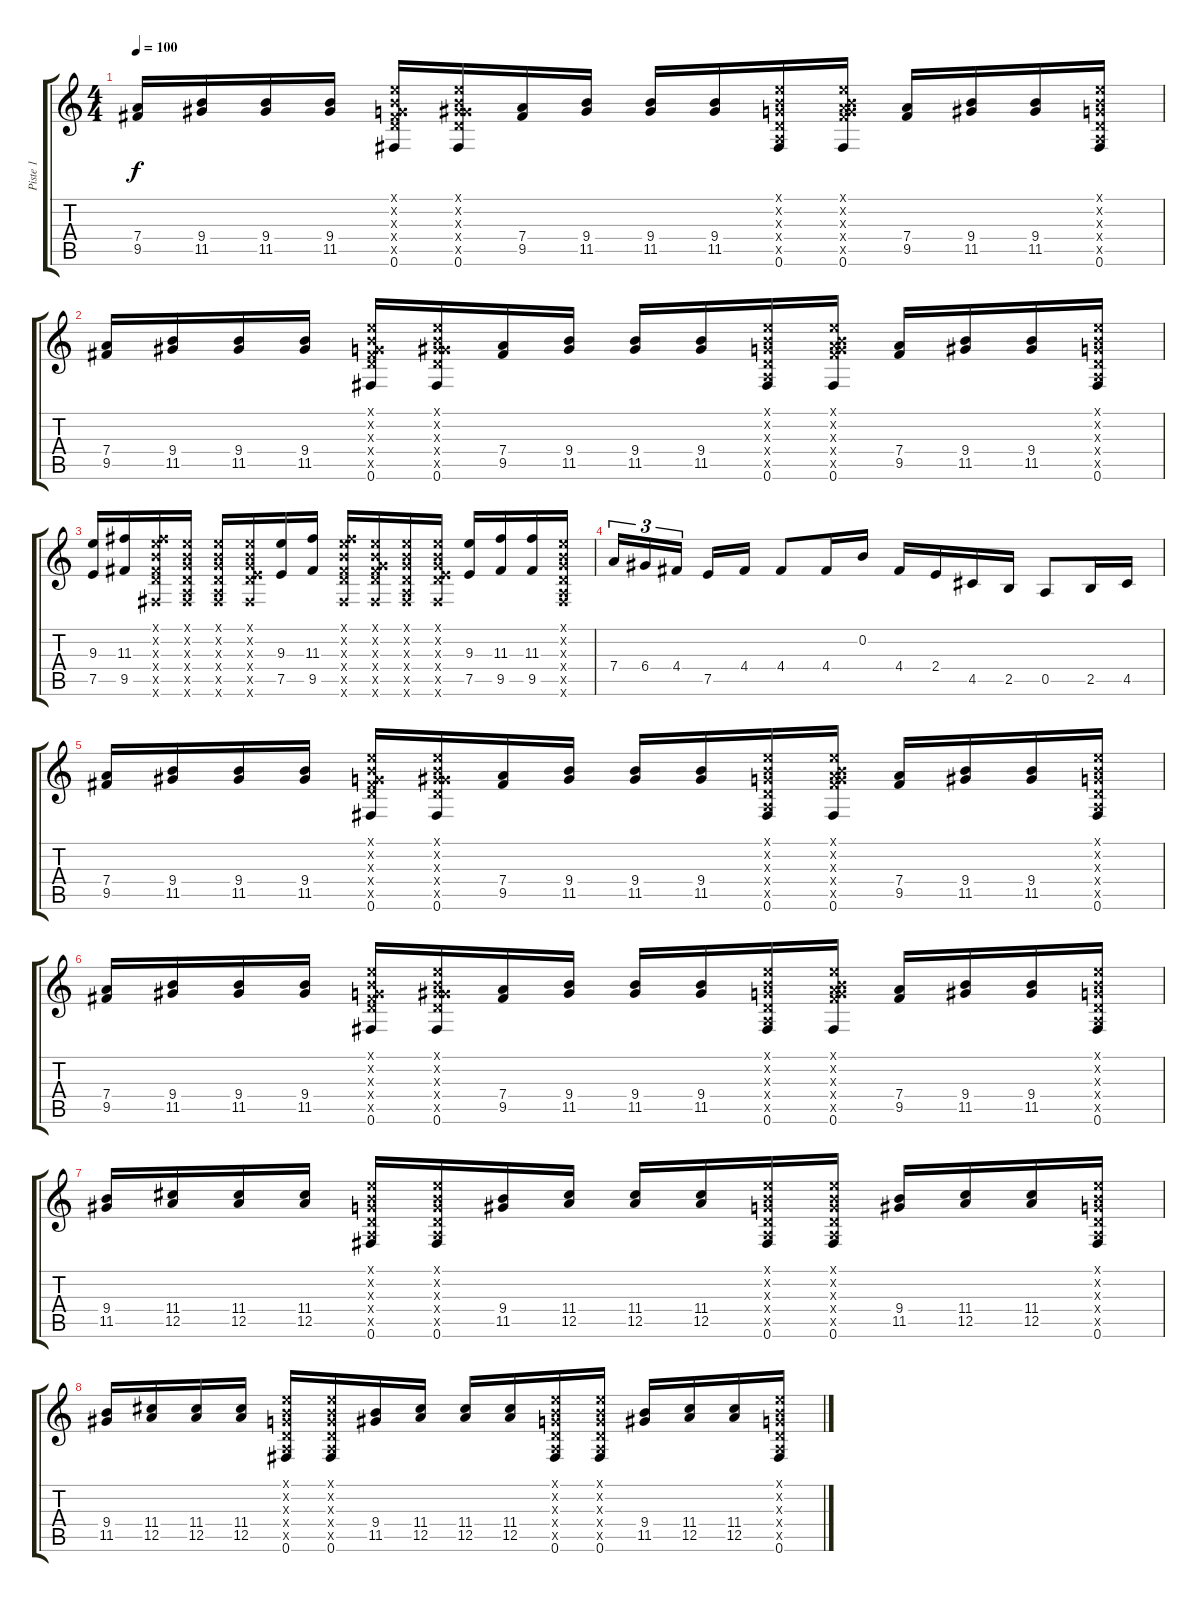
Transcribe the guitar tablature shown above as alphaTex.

\track ("Piste 1" "Piste 1") {instrument acousticguitarsteel}
\staff {score tabs}
\tuning (E4 B3 G3 D3 A2 Gb2) {hide}
\ts (4 4)
\tempo 100
\clef g2
\ks c
(7.4 9.5).16{dy f} (9.4 11.5).16 (9.4 11.5).16 (9.4 11.5).16 (0.1{x} 0.2{x} 0.3{x} 0.4{x} 9.5{x} 0.6).16 (0.1{x} 0.2{x} 0.3{x} 0.4{x} 11.5{x} 0.6).16 (7.4 9.5).16 (9.4 11.5).16 (9.4 11.5).16 (9.4 11.5).16 (0.1{x} 0.2{x} 0.3{x} 0.4{x} 0.5{x} 0.6).16 (0.1{x} 0.2{x} 0.3{x} 7.4{x} 9.5{x} 0.6).16 (7.4 9.5).16 (9.4 11.5).16 (9.4 11.5).16 (0.1{x} 0.2{x} 0.3{x} 0.4{x} 0.5{x} 0.6).16 |
(7.4 9.5).16 (9.4 11.5).16 (9.4 11.5).16 (9.4 11.5).16 (0.1{x} 0.2{x} 0.3{x} 0.4{x} 9.5{x} 0.6).16 (0.1{x} 0.2{x} 0.3{x} 0.4{x} 11.5{x} 0.6).16 (7.4 9.5).16 (9.4 11.5).16 (9.4 11.5).16 (9.4 11.5).16 (0.1{x} 0.2{x} 0.3{x} 0.4{x} 0.5{x} 0.6).16 (0.1{x} 0.2{x} 0.3{x} 7.4{x} 9.5{x} 0.6).16 (7.4 9.5).16 (9.4 11.5).16 (9.4 11.5).16 (0.1{x} 0.2{x} 0.3{x} 0.4{x} 0.5{x} 0.6).16 |
(9.3 7.5).16 (11.3 9.5).16 (0.1{x} 0.2{x} 11.3{x} 0.4{x} 9.5{x} 0.6{x}).16 (0.1{x} 0.2{x} 0.3{x} 0.4{x} 0.5{x} 0.6{x}).16 (0.1{x} 0.2{x} 0.3{x} 0.4{x} 0.5{x} 0.6{x}).16 (0.1{x} 0.2{x} 0.3{x} 0.4{x} 7.5{x} 0.6{x}).16 (9.3 7.5).16 (11.3 9.5).16 (0.1{x} 0.2{x} 11.3{x} 0.4{x} 9.5{x} 0.6{x}).16 (0.1{x} 0.2{x} 0.3{x} 0.4{x} 9.5{x} 0.6{x}).16 (0.1{x} 0.2{x} 0.3{x} 0.4{x} 0.5{x} 0.6{x}).16 (0.1{x} 0.2{x} 0.3{x} 0.4{x} 7.5{x} 0.6{x}).16 (9.3 7.5).16 (11.3 9.5).16 (11.3 9.5).16 (0.1{x} 0.2{x} 0.3{x} 0.4{x} 0.5{x} 0.6{x}).16 |
7.4.16{tu (3 2)} 6.4.16{tu (3 2)} 4.4.16{tu (3 2)} 7.5.16 4.4.16 4.4.8 4.4.16 0.2.16 4.4.16 2.4.16 4.5.16 2.5.16 0.5.8 2.5.16 4.5.16 |
(7.4 9.5).16 (9.4 11.5).16 (9.4 11.5).16 (9.4 11.5).16 (0.1{x} 0.2{x} 0.3{x} 0.4{x} 9.5{x} 0.6).16 (0.1{x} 0.2{x} 0.3{x} 0.4{x} 11.5{x} 0.6).16 (7.4 9.5).16 (9.4 11.5).16 (9.4 11.5).16 (9.4 11.5).16 (0.1{x} 0.2{x} 0.3{x} 0.4{x} 0.5{x} 0.6).16 (0.1{x} 0.2{x} 0.3{x} 7.4{x} 9.5{x} 0.6).16 (7.4 9.5).16 (9.4 11.5).16 (9.4 11.5).16 (0.1{x} 0.2{x} 0.3{x} 0.4{x} 0.5{x} 0.6).16 |
(7.4 9.5).16 (9.4 11.5).16 (9.4 11.5).16 (9.4 11.5).16 (0.1{x} 0.2{x} 0.3{x} 0.4{x} 9.5{x} 0.6).16 (0.1{x} 0.2{x} 0.3{x} 0.4{x} 11.5{x} 0.6).16 (7.4 9.5).16 (9.4 11.5).16 (9.4 11.5).16 (9.4 11.5).16 (0.1{x} 0.2{x} 0.3{x} 0.4{x} 0.5{x} 0.6).16 (0.1{x} 0.2{x} 0.3{x} 7.4{x} 9.5{x} 0.6).16 (7.4 9.5).16 (9.4 11.5).16 (9.4 11.5).16 (0.1{x} 0.2{x} 0.3{x} 0.4{x} 0.5{x} 0.6).16 |
(9.4 11.5).16 (11.4 12.5).16 (11.4 12.5).16 (11.4 12.5).16 (0.1{x} 0.2{x} 0.3{x} 0.4{x} 0.5{x} 0.6).16 (0.1{x} 0.2{x} 0.3{x} 0.4{x} 0.5{x} 0.6).16 (9.4 11.5).16 (11.4 12.5).16 (11.4 12.5).16 (11.4 12.5).16 (0.1{x} 0.2{x} 0.3{x} 0.4{x} 0.5{x} 0.6).16 (0.1{x} 0.2{x} 0.3{x} 0.4{x} 0.5{x} 0.6).16 (9.4 11.5).16 (11.4 12.5).16 (11.4 12.5).16 (0.1{x} 0.2{x} 0.3{x} 0.4{x} 0.5{x} 0.6).16 |
(9.4 11.5).16 (11.4 12.5).16 (11.4 12.5).16 (11.4 12.5).16 (0.1{x} 0.2{x} 0.3{x} 0.4{x} 0.5{x} 0.6).16 (0.1{x} 0.2{x} 0.3{x} 0.4{x} 0.5{x} 0.6).16 (9.4 11.5).16 (11.4 12.5).16 (11.4 12.5).16 (11.4 12.5).16 (0.1{x} 0.2{x} 0.3{x} 0.4{x} 0.5{x} 0.6).16 (0.1{x} 0.2{x} 0.3{x} 0.4{x} 0.5{x} 0.6).16 (9.4 11.5).16 (11.4 12.5).16 (11.4 12.5).16 (0.1{x} 0.2{x} 0.3{x} 0.4{x} 0.5{x} 0.6).16
